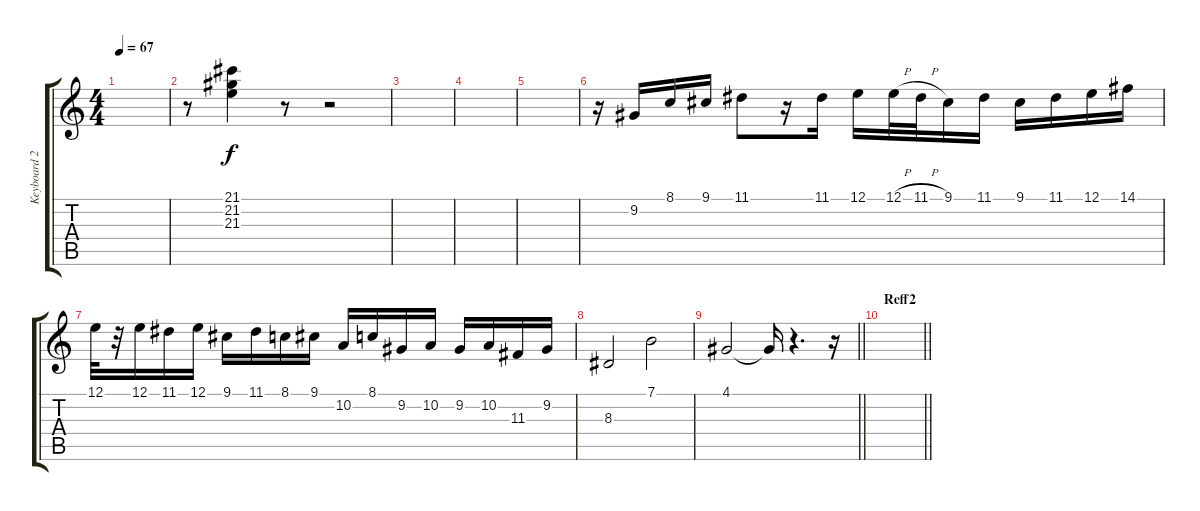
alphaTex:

\track ("Keyboard 2(Ovie)" "Keyboard 2") {instrument recorder}
\staff {score tabs}
\tuning (E4 B3 G3 D3 A2 E2) {hide}
\ts (4 4)
\tempo 67
\clef g2
\ks c
|
r.8 (21.1 21.2 21.3).4{instrument stringensemble1} r.8 r.2 |
|
|
|
r.16{instrument recorder} 9.2.16 8.1.16 9.1.16 11.1.8 r.16 11.1.16 12.1.16 12.1{h}.32 11.1{h}.32 9.1.16 11.1.16 9.1.16 11.1.16 12.1.16 14.1.16 |
12.1.32 r.32 12.1.16 11.1.16 12.1.16 9.1.16 11.1.16 8.1.16 9.1.16 10.2.16 8.1.16 9.2.16 10.2.16 9.2.16 10.2.16 11.3.16 9.2.16 |
8.3.2 7.1.2 |
\barLineRight lightlight
4.1.2 4.1{t}.16 r.4{d} r.16 |
\section ("" "Reff2")
\barLineRight lightlight
